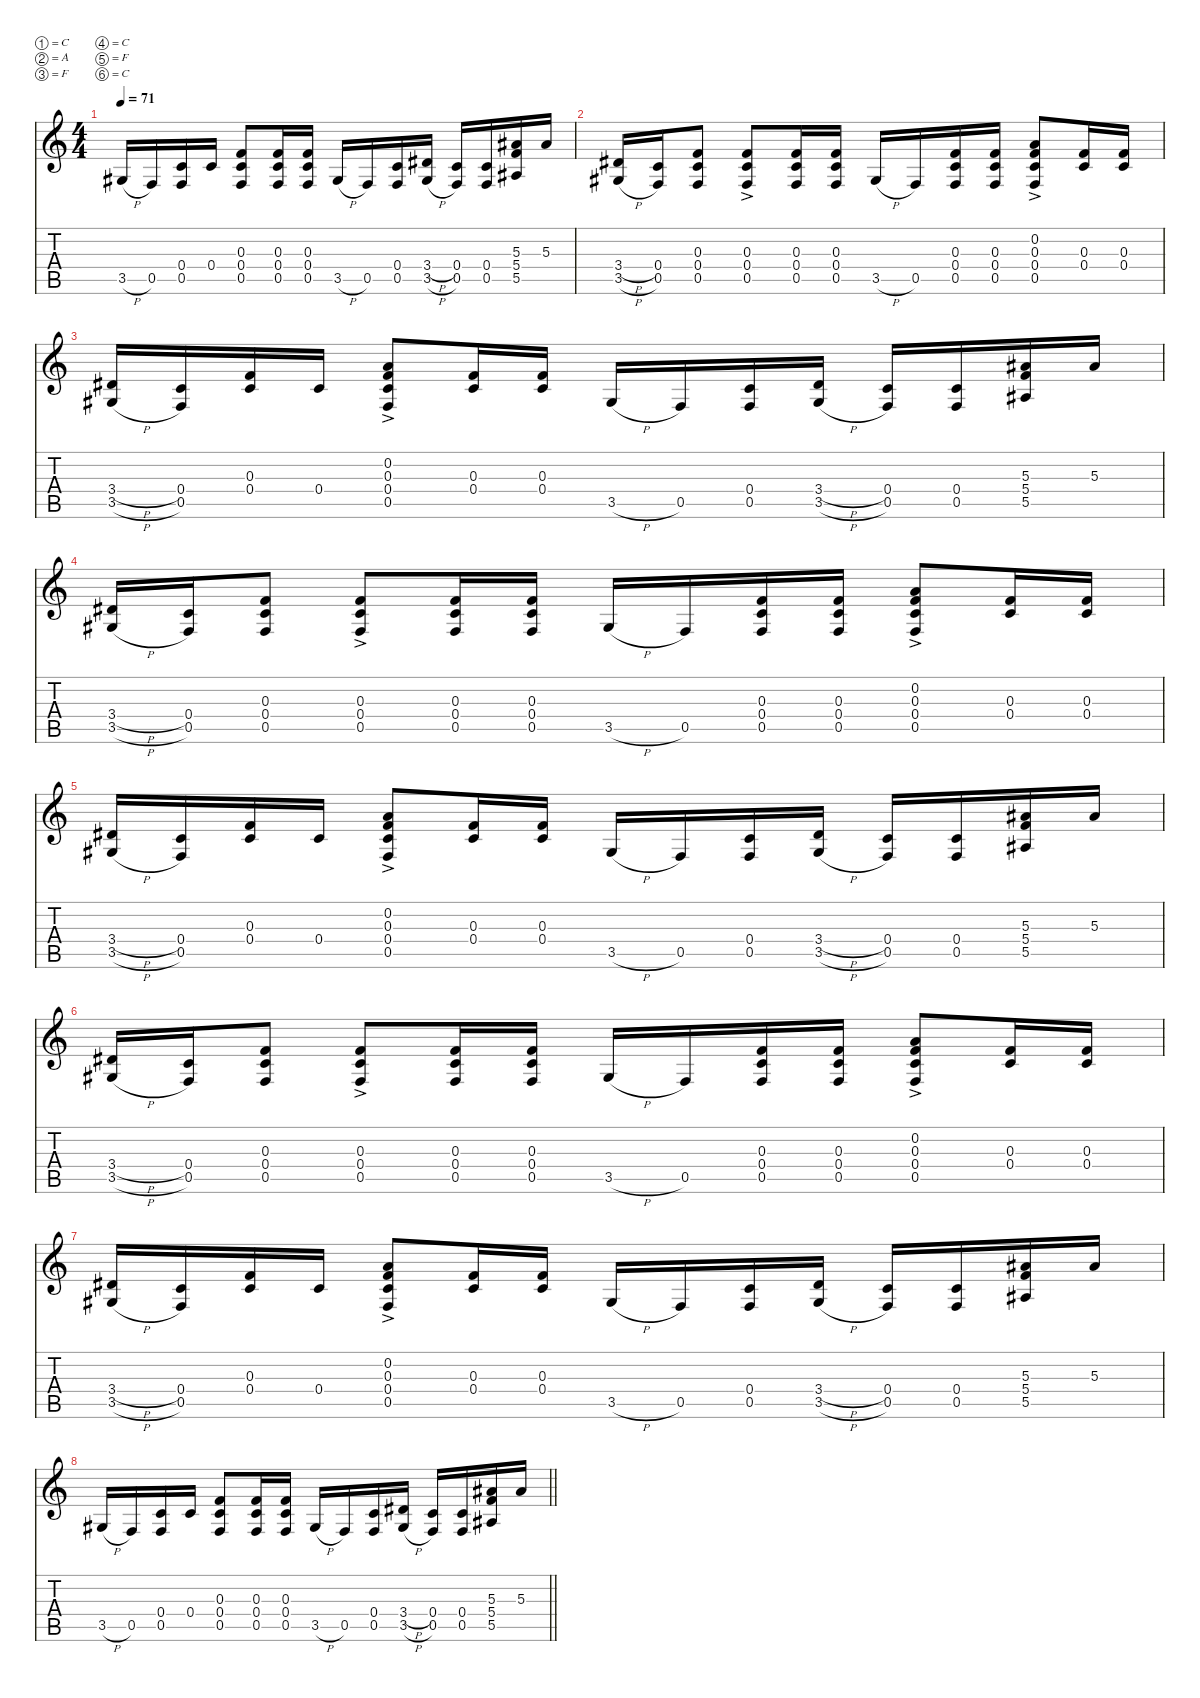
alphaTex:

\defaultSystemsLayout 4
\hideDynamics
\bracketExtendMode nobrackets
\singleTrackTrackNamePolicy hidden
\multiTrackTrackNamePolicy hidden
\firstSystemTrackNameMode fullname
\firstSystemTrackNameOrientation horizontal
\otherSystemsTrackNameOrientation horizontal
\track ("Guitar 1" "el.guit.") {defaultSystemsLayout 4 instrument electricguitarclean}
\staff {score tabs}
\tuning (C4 A3 F3 C3 F2 C2)
\ts (4 4)
\tempo 71
\clef g2
\ks c
3.5{h acc #}.16{dy mf beam Up} 0.5.16{beam Up} (0.4 0.5).16{beam Up} 0.4.16{beam Up} (0.3 0.4 0.5).8{beam Up} (0.3 0.4 0.5).16{beam Up} (0.3 0.4 0.5).16{beam Up} 3.5{h acc #}.16{beam Up} 0.5.16{beam Up} (0.4 0.5).16{beam Up} (3.4{h acc #} 3.5{h acc #}).16{beam Up} (0.4 0.5).16{beam Up} (0.4 0.5).16{beam Up} (5.3{acc #} 5.4 5.5{acc #}).16{beam Up} 5.3{acc #}.16{beam Up} |
(3.4{h acc #} 3.5{h acc #}).16{beam Up} (0.4 0.5).16{beam Up} (0.3 0.4 0.5).8{beam Up} (0.3{ac} 0.4{ac} 0.5{ac}).8{beam Up} (0.3 0.4 0.5).16{beam Up} (0.3 0.4 0.5).16{beam Up} 3.5{h acc #}.16{beam Up} 0.5.16{beam Up} (0.3 0.4 0.5).16{beam Up} (0.3 0.4 0.5).16{beam Up} (0.2{ac} 0.3{ac} 0.4{ac} 0.5{ac}).8{beam Up} (0.3 0.4).16{beam Up} (0.3 0.4).16{beam Up} |
(3.4{h acc #} 3.5{h acc #}).16{beam Up} (0.4 0.5).16{beam Up} (0.3 0.4).16{beam Up} 0.4.16{beam Up} (0.2{ac} 0.3{ac} 0.4{ac} 0.5{ac}).8{beam Up} (0.3 0.4).16{beam Up} (0.3 0.4).16{beam Up} 3.5{h acc #}.16{beam Up} 0.5.16{beam Up} (0.4 0.5).16{beam Up} (3.4{h acc #} 3.5{h acc #}).16{beam Up} (0.4 0.5).16{beam Up} (0.4 0.5).16{beam Up} (5.3{acc #} 5.4 5.5{acc #}).16{beam Up} 5.3{acc #}.16{beam Up} |
(3.4{h acc #} 3.5{h acc #}).16{beam Up} (0.4 0.5).16{beam Up} (0.3 0.4 0.5).8{beam Up} (0.3{ac} 0.4{ac} 0.5{ac}).8{beam Up} (0.3 0.4 0.5).16{beam Up} (0.3 0.4 0.5).16{beam Up} 3.5{h acc #}.16{beam Up} 0.5.16{beam Up} (0.3 0.4 0.5).16{beam Up} (0.3 0.4 0.5).16{beam Up} (0.2{ac} 0.3{ac} 0.4{ac} 0.5{ac}).8{beam Up} (0.3 0.4).16{beam Up} (0.3 0.4).16{beam Up} |
(3.4{h acc #} 3.5{h acc #}).16{beam Up} (0.4 0.5).16{beam Up} (0.3 0.4).16{beam Up} 0.4.16{beam Up} (0.2{ac} 0.3{ac} 0.4{ac} 0.5{ac}).8{beam Up} (0.3 0.4).16{beam Up} (0.3 0.4).16{beam Up} 3.5{h acc #}.16{beam Up} 0.5.16{beam Up} (0.4 0.5).16{beam Up} (3.4{h acc #} 3.5{h acc #}).16{beam Up} (0.4 0.5).16{beam Up} (0.4 0.5).16{beam Up} (5.3{acc #} 5.4 5.5{acc #}).16{beam Up} 5.3{acc #}.16{beam Up} |
(3.4{h acc #} 3.5{h acc #}).16{beam Up} (0.4 0.5).16{beam Up} (0.3 0.4 0.5).8{beam Up} (0.3{ac} 0.4{ac} 0.5{ac}).8{beam Up} (0.3 0.4 0.5).16{beam Up} (0.3 0.4 0.5).16{beam Up} 3.5{h acc #}.16{beam Up} 0.5.16{beam Up} (0.3 0.4 0.5).16{beam Up} (0.3 0.4 0.5).16{beam Up} (0.2{ac} 0.3{ac} 0.4{ac} 0.5{ac}).8{beam Up} (0.3 0.4).16{beam Up} (0.3 0.4).16{beam Up} |
(3.4{h acc #} 3.5{h acc #}).16{beam Up} (0.4 0.5).16{beam Up} (0.3 0.4).16{beam Up} 0.4.16{beam Up} (0.2{ac} 0.3{ac} 0.4{ac} 0.5{ac}).8{beam Up} (0.3 0.4).16{beam Up} (0.3 0.4).16{beam Up} 3.5{h acc #}.16{beam Up} 0.5.16{beam Up} (0.4 0.5).16{beam Up} (3.4{h acc #} 3.5{h acc #}).16{beam Up} (0.4 0.5).16{beam Up} (0.4 0.5).16{beam Up} (5.3{acc #} 5.4 5.5{acc #}).16{beam Up} 5.3{acc #}.16{beam Up} |
\barLineRight lightlight
3.5{h acc #}.16{beam Up} 0.5.16{beam Up} (0.4 0.5).16{beam Up} 0.4.16{beam Up} (0.3 0.4 0.5).8{beam Up} (0.3 0.4 0.5).16{beam Up} (0.3 0.4 0.5).16{beam Up} 3.5{h acc #}.16{beam Up} 0.5.16{beam Up} (0.4 0.5).16{beam Up} (3.4{h acc #} 3.5{h acc #}).16{beam Up} (0.4 0.5).16{beam Up} (0.4 0.5).16{beam Up} (5.3{acc #} 5.4 5.5{acc #}).16{beam Up} 5.3{acc #}.16{beam Up}
